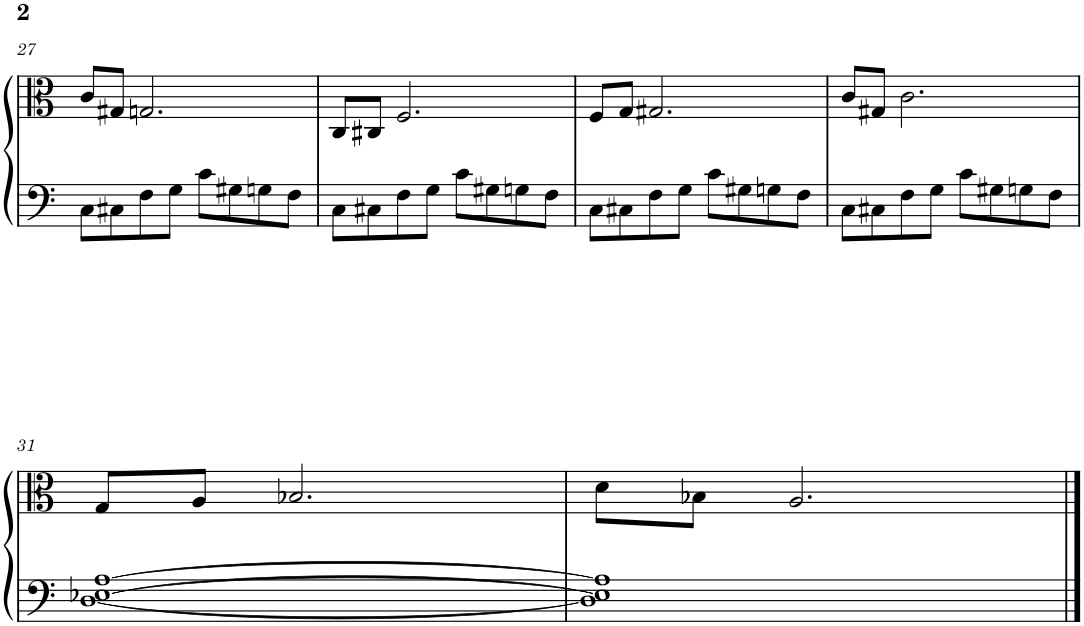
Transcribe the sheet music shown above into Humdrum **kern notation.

**kern	**kern
*part1	*part1
*staff2	*staff1
*I"Piano	*
*I'Pno.	*
!!LO:PB:g=z
*clefF4	*clefC3
*k[]	*k[]
*M4/4	*M4/4
=27	=27
8C\L	8c/L
8C#X\	8G#X/J
8F\	2.Gn/
8G\J	.
8c\L	.
8G#X\	.
8Gn\	.
8F\J	.
=28	=28
8C\L	8C/L
8C#X\	8C#X/J
8F\	2.F/
8G\J	.
8c\L	.
8G#X\	.
8Gn\	.
8F\J	.
=29	=29
8C\L	8F/L
8C#X\	8G/J
8F\	2.G#X/
8G\J	.
8c\L	.
8G#X\	.
8Gn\	.
8F\J	.
=30	=30
8C\L	8c/L
8C#X\	8G#X/J
8F\	2.c\
8G\J	.
8c\L	.
8G#X\	.
8Gn\	.
8F\J	.
!!LO:LB:g=z
=31	=31
[1D [1E-X [1A	8G/L
.	8A/J
.	2.B-X/
=32	=32
1D] 1E-] 1A]	8d\L
.	8B-X\J
.	2.A/
==	==
*-	*-
